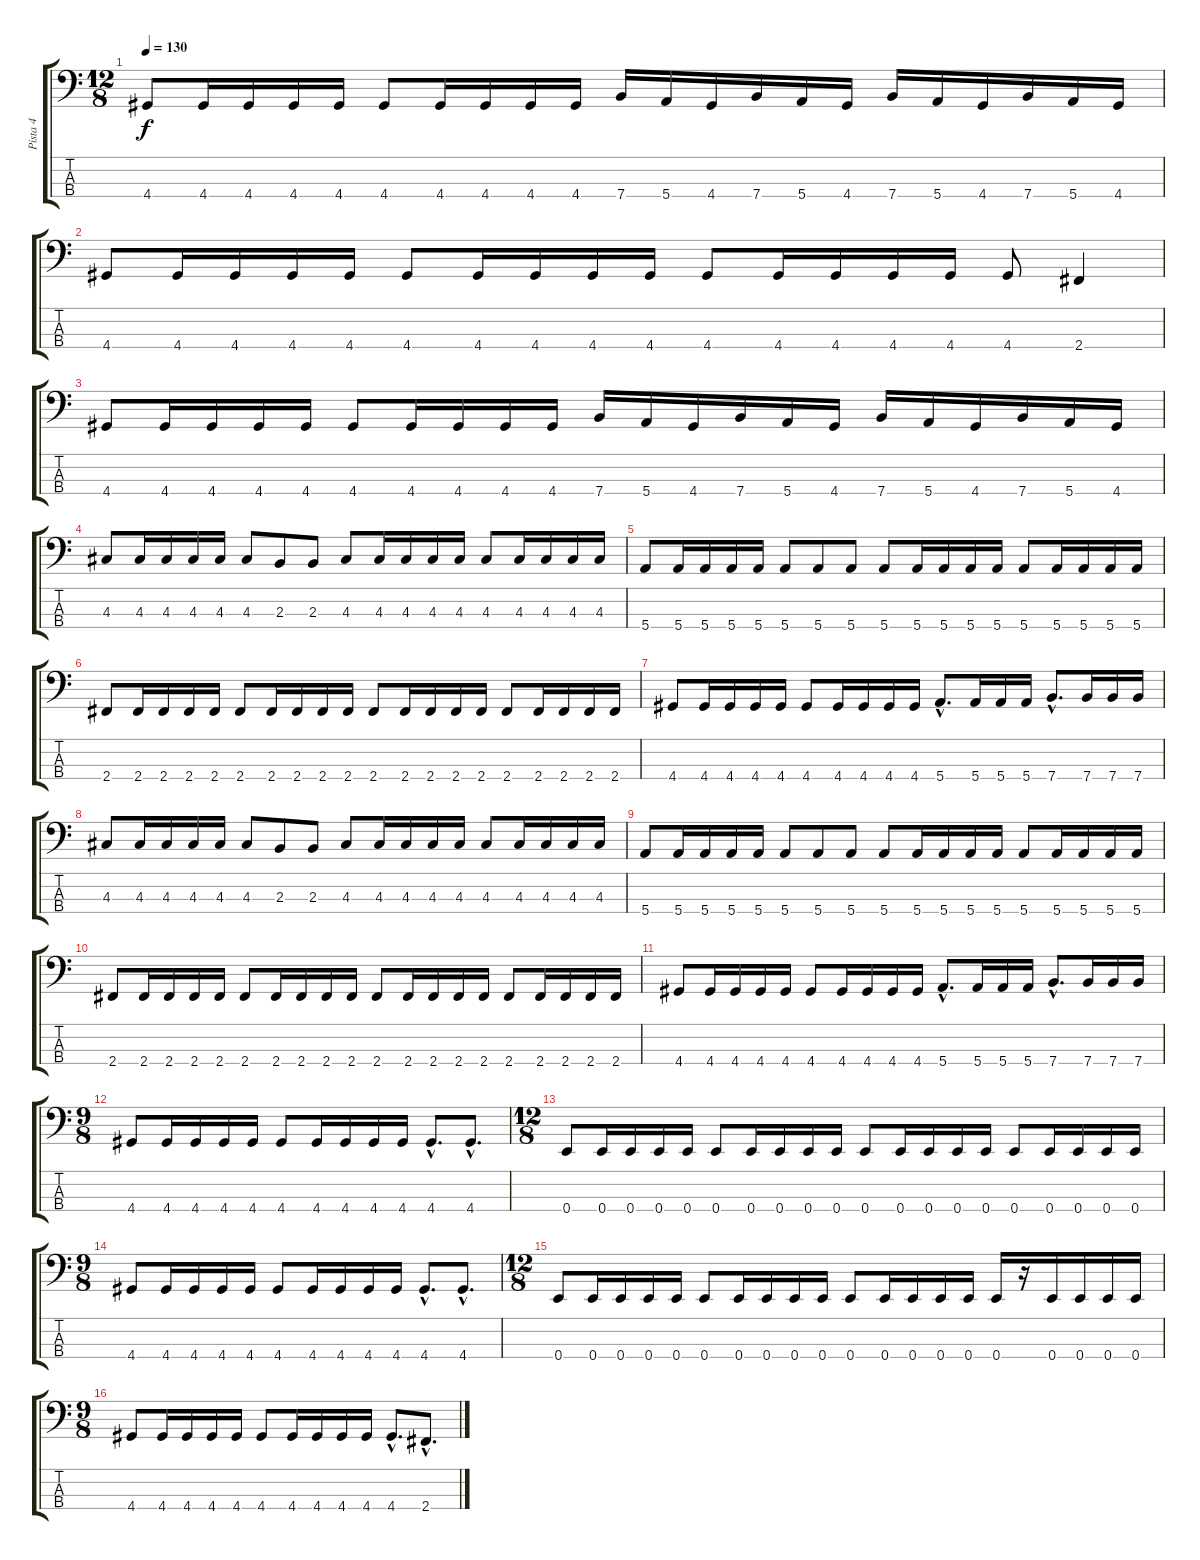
\track ("Pista 4" "Pista 4") {instrument electricbassfinger}
\staff {score tabs}
\tuning (G2 D2 A1 E1) {hide}
\ts (12 8)
\tempo 130
\clef f4
\ks c
4.4.8{dy f} 4.4.16 4.4.16 4.4.16 4.4.16 4.4.8 4.4.16 4.4.16 4.4.16 4.4.16 7.4.16 5.4.16 4.4.16 7.4.16 5.4.16 4.4.16 7.4.16 5.4.16 4.4.16 7.4.16 5.4.16 4.4.16 |
4.4.8 4.4.16 4.4.16 4.4.16 4.4.16 4.4.8 4.4.16 4.4.16 4.4.16 4.4.16 4.4.8 4.4.16 4.4.16 4.4.16 4.4.16 4.4.8 2.4.4 |
4.4.8 4.4.16 4.4.16 4.4.16 4.4.16 4.4.8 4.4.16 4.4.16 4.4.16 4.4.16 7.4.16 5.4.16 4.4.16 7.4.16 5.4.16 4.4.16 7.4.16 5.4.16 4.4.16 7.4.16 5.4.16 4.4.16 |
4.3.8 4.3.16 4.3.16 4.3.16 4.3.16 4.3.8 2.3.8 2.3.8 4.3.8 4.3.16 4.3.16 4.3.16 4.3.16 4.3.8 4.3.16 4.3.16 4.3.16 4.3.16 |
5.4.8 5.4.16 5.4.16 5.4.16 5.4.16 5.4.8 5.4.8 5.4.8 5.4.8 5.4.16 5.4.16 5.4.16 5.4.16 5.4.8 5.4.16 5.4.16 5.4.16 5.4.16 |
2.4.8 2.4.16 2.4.16 2.4.16 2.4.16 2.4.8 2.4.16 2.4.16 2.4.16 2.4.16 2.4.8 2.4.16 2.4.16 2.4.16 2.4.16 2.4.8 2.4.16 2.4.16 2.4.16 2.4.16 |
4.4.8 4.4.16 4.4.16 4.4.16 4.4.16 4.4.8 4.4.16 4.4.16 4.4.16 4.4.16 5.4{hac}.8{d} 5.4.16 5.4.16 5.4.16 7.4{hac}.8{d} 7.4.16 7.4.16 7.4.16 |
4.3.8 4.3.16 4.3.16 4.3.16 4.3.16 4.3.8 2.3.8 2.3.8 4.3.8 4.3.16 4.3.16 4.3.16 4.3.16 4.3.8 4.3.16 4.3.16 4.3.16 4.3.16 |
5.4.8 5.4.16 5.4.16 5.4.16 5.4.16 5.4.8 5.4.8 5.4.8 5.4.8 5.4.16 5.4.16 5.4.16 5.4.16 5.4.8 5.4.16 5.4.16 5.4.16 5.4.16 |
2.4.8 2.4.16 2.4.16 2.4.16 2.4.16 2.4.8 2.4.16 2.4.16 2.4.16 2.4.16 2.4.8 2.4.16 2.4.16 2.4.16 2.4.16 2.4.8 2.4.16 2.4.16 2.4.16 2.4.16 |
4.4.8 4.4.16 4.4.16 4.4.16 4.4.16 4.4.8 4.4.16 4.4.16 4.4.16 4.4.16 5.4{hac}.8{d} 5.4.16 5.4.16 5.4.16 7.4{hac}.8{d} 7.4.16 7.4.16 7.4.16 |
\ts (9 8)
4.4.8 4.4.16 4.4.16 4.4.16 4.4.16 4.4.8 4.4.16 4.4.16 4.4.16 4.4.16 4.4{hac}.8{d} 4.4{hac}.8{d} |
\ts (12 8)
0.4.8 0.4.16 0.4.16 0.4.16 0.4.16 0.4.8 0.4.16 0.4.16 0.4.16 0.4.16 0.4.8 0.4.16 0.4.16 0.4.16 0.4.16 0.4.8 0.4.16 0.4.16 0.4.16 0.4.16 |
\ts (9 8)
4.4.8 4.4.16 4.4.16 4.4.16 4.4.16 4.4.8 4.4.16 4.4.16 4.4.16 4.4.16 4.4{hac}.8{d} 4.4{hac}.8{d} |
\ts (12 8)
0.4.8 0.4.16 0.4.16 0.4.16 0.4.16 0.4.8 0.4.16 0.4.16 0.4.16 0.4.16 0.4.8 0.4.16 0.4.16 0.4.16 0.4.16 0.4.16 r.16 0.4.16 0.4.16 0.4.16 0.4.16 |
\ts (9 8)
4.4.8 4.4.16 4.4.16 4.4.16 4.4.16 4.4.8 4.4.16 4.4.16 4.4.16 4.4.16 4.4{hac}.8{d} 2.4{hac}.8{d}
